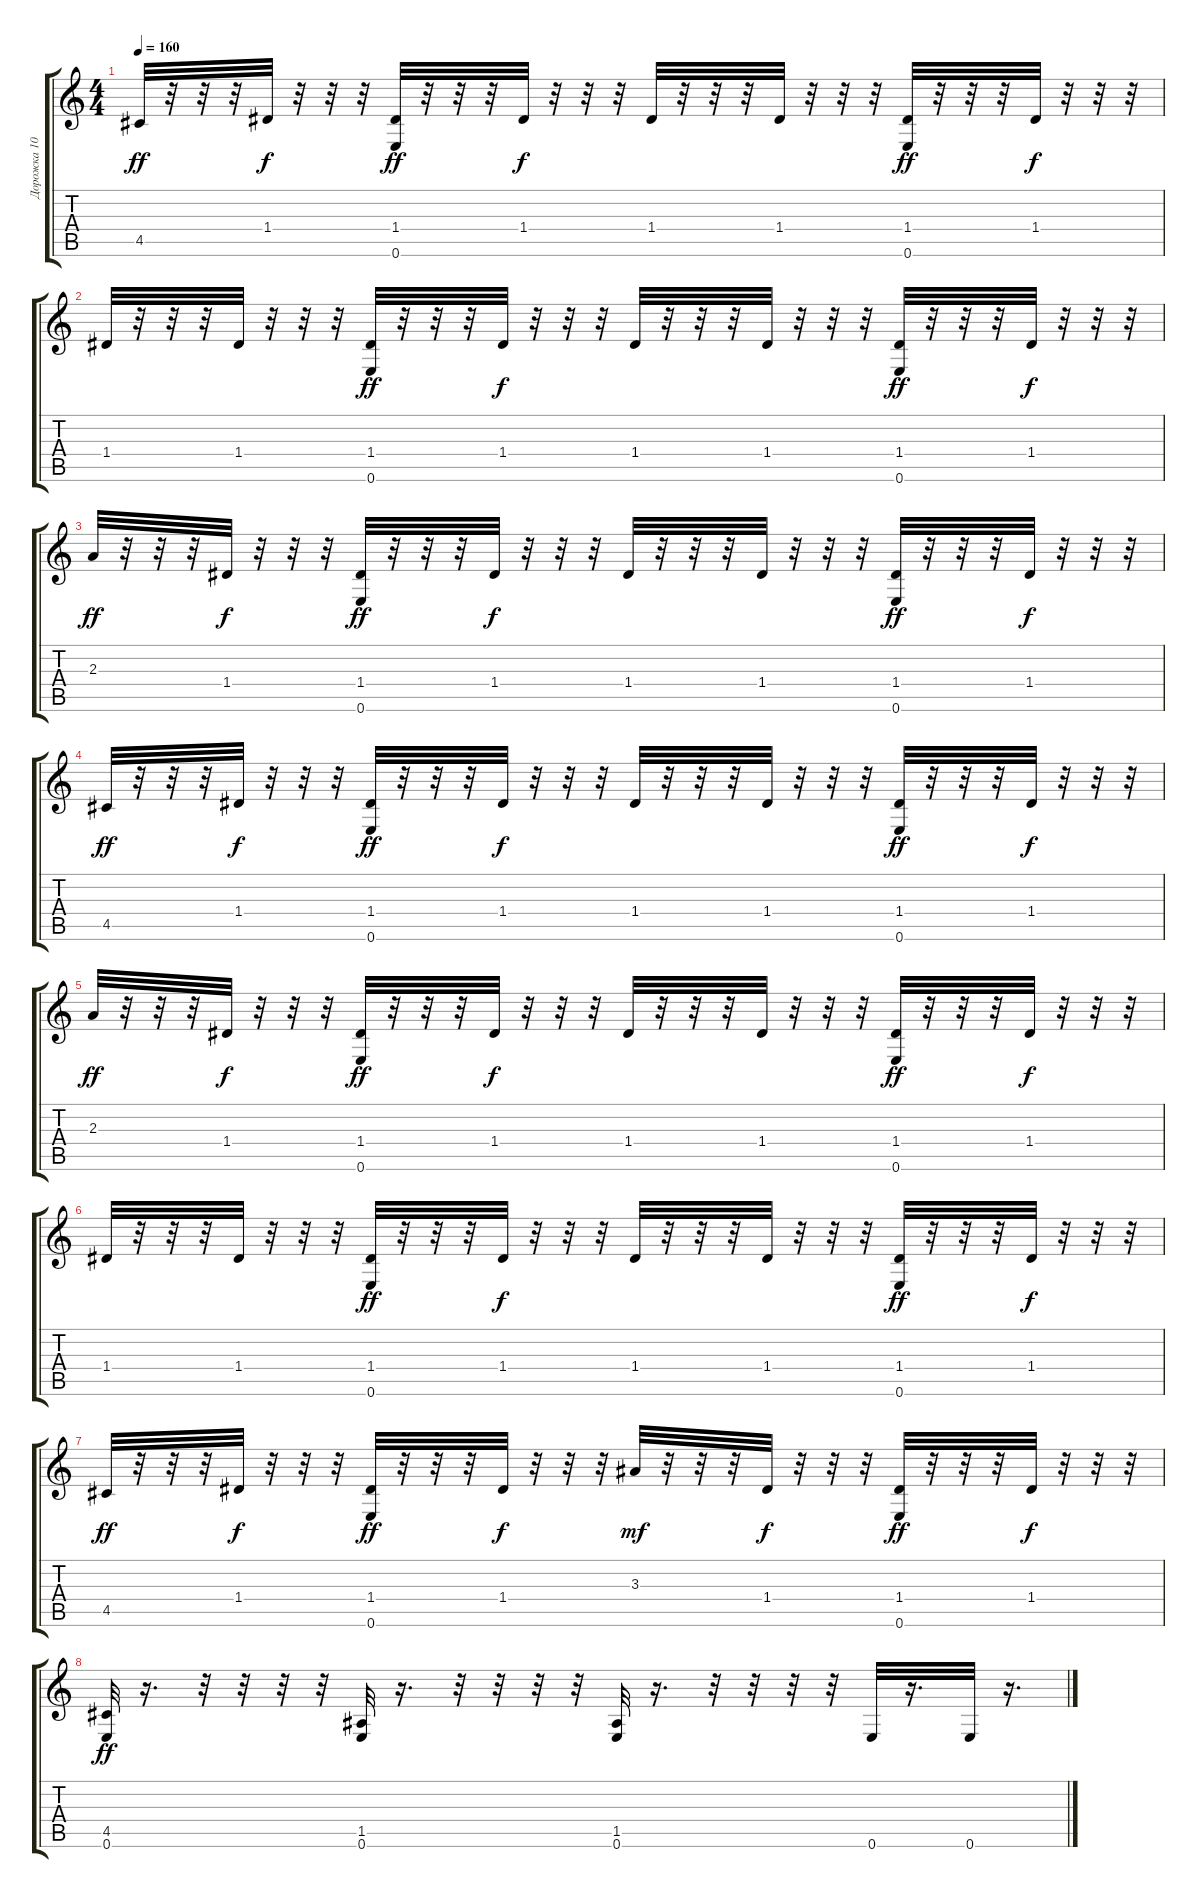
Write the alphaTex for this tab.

\track ("Дорожка 10" "Дорожка 10") {instrument acousticguitarnylon}
\staff {score tabs}
\tuning (E4 B3 G3 D3 A2 E2) {hide}
\ts (4 4)
\tempo 160
\clef g2
\ks c
4.5.32{dy ff} r.32 r.32 r.32 1.4.32{dy f} r.32 r.32 r.32 (1.4 0.6).32{dy ff} r.32 r.32 r.32 1.4.32{dy f} r.32 r.32 r.32 1.4.32 r.32 r.32 r.32 1.4.32 r.32 r.32 r.32 (1.4 0.6).32{dy ff} r.32 r.32 r.32 1.4.32{dy f} r.32 r.32 r.32 |
1.4.32 r.32 r.32 r.32 1.4.32 r.32 r.32 r.32 (1.4 0.6).32{dy ff} r.32 r.32 r.32 1.4.32{dy f} r.32 r.32 r.32 1.4.32 r.32 r.32 r.32 1.4.32 r.32 r.32 r.32 (1.4 0.6).32{dy ff} r.32 r.32 r.32 1.4.32{dy f} r.32 r.32 r.32 |
2.3.32{dy ff} r.32 r.32 r.32 1.4.32{dy f} r.32 r.32 r.32 (1.4 0.6).32{dy ff} r.32 r.32 r.32 1.4.32{dy f} r.32 r.32 r.32 1.4.32 r.32 r.32 r.32 1.4.32 r.32 r.32 r.32 (1.4 0.6).32{dy ff} r.32 r.32 r.32 1.4.32{dy f} r.32 r.32 r.32 |
4.5.32{dy ff} r.32 r.32 r.32 1.4.32{dy f} r.32 r.32 r.32 (1.4 0.6).32{dy ff} r.32 r.32 r.32 1.4.32{dy f} r.32 r.32 r.32 1.4.32 r.32 r.32 r.32 1.4.32 r.32 r.32 r.32 (1.4 0.6).32{dy ff} r.32 r.32 r.32 1.4.32{dy f} r.32 r.32 r.32 |
2.3.32{dy ff} r.32 r.32 r.32 1.4.32{dy f} r.32 r.32 r.32 (1.4 0.6).32{dy ff} r.32 r.32 r.32 1.4.32{dy f} r.32 r.32 r.32 1.4.32 r.32 r.32 r.32 1.4.32 r.32 r.32 r.32 (1.4 0.6).32{dy ff} r.32 r.32 r.32 1.4.32{dy f} r.32 r.32 r.32 |
1.4.32 r.32 r.32 r.32 1.4.32 r.32 r.32 r.32 (1.4 0.6).32{dy ff} r.32 r.32 r.32 1.4.32{dy f} r.32 r.32 r.32 1.4.32 r.32 r.32 r.32 1.4.32 r.32 r.32 r.32 (1.4 0.6).32{dy ff} r.32 r.32 r.32 1.4.32{dy f} r.32 r.32 r.32 |
4.5.32{dy ff} r.32 r.32 r.32 1.4.32{dy f} r.32 r.32 r.32 (1.4 0.6).32{dy ff} r.32 r.32 r.32 1.4.32{dy f} r.32 r.32 r.32 3.3.32{dy mf} r.32 r.32 r.32 1.4.32{dy f} r.32 r.32 r.32 (1.4 0.6).32{dy ff} r.32 r.32 r.32 1.4.32{dy f} r.32 r.32 r.32 |
(4.5 0.6).32{dy ff} r.16{d} r.32 r.32 r.32 r.32 (1.5 0.6).32 r.16{d} r.32 r.32 r.32 r.32 (1.5 0.6).32 r.16{d} r.32 r.32 r.32 r.32 0.6.32 r.16{d} 0.6.32 r.16{d}
